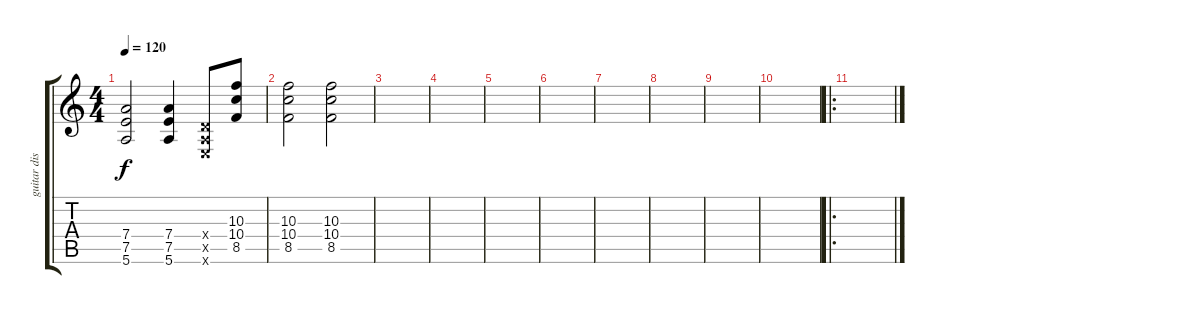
\track ("guitar disto 2" "guitar dis") {instrument distortionguitar}
\staff {score tabs}
\tuning (E4 B3 G3 D3 A2 E2) {hide}
\ts (4 4)
\tempo 120
\clef g2
\ks c
(7.4 7.5 5.6).2{dy f} (7.4 7.5 5.6).4 (0.4{x} 0.5{x} 0.6{x}).8 (10.3 10.4 8.5).8 |
(10.3 10.4 8.5).2 (10.3 10.4 8.5).2 |
|
|
|
|
|
|
|
|
\ro
